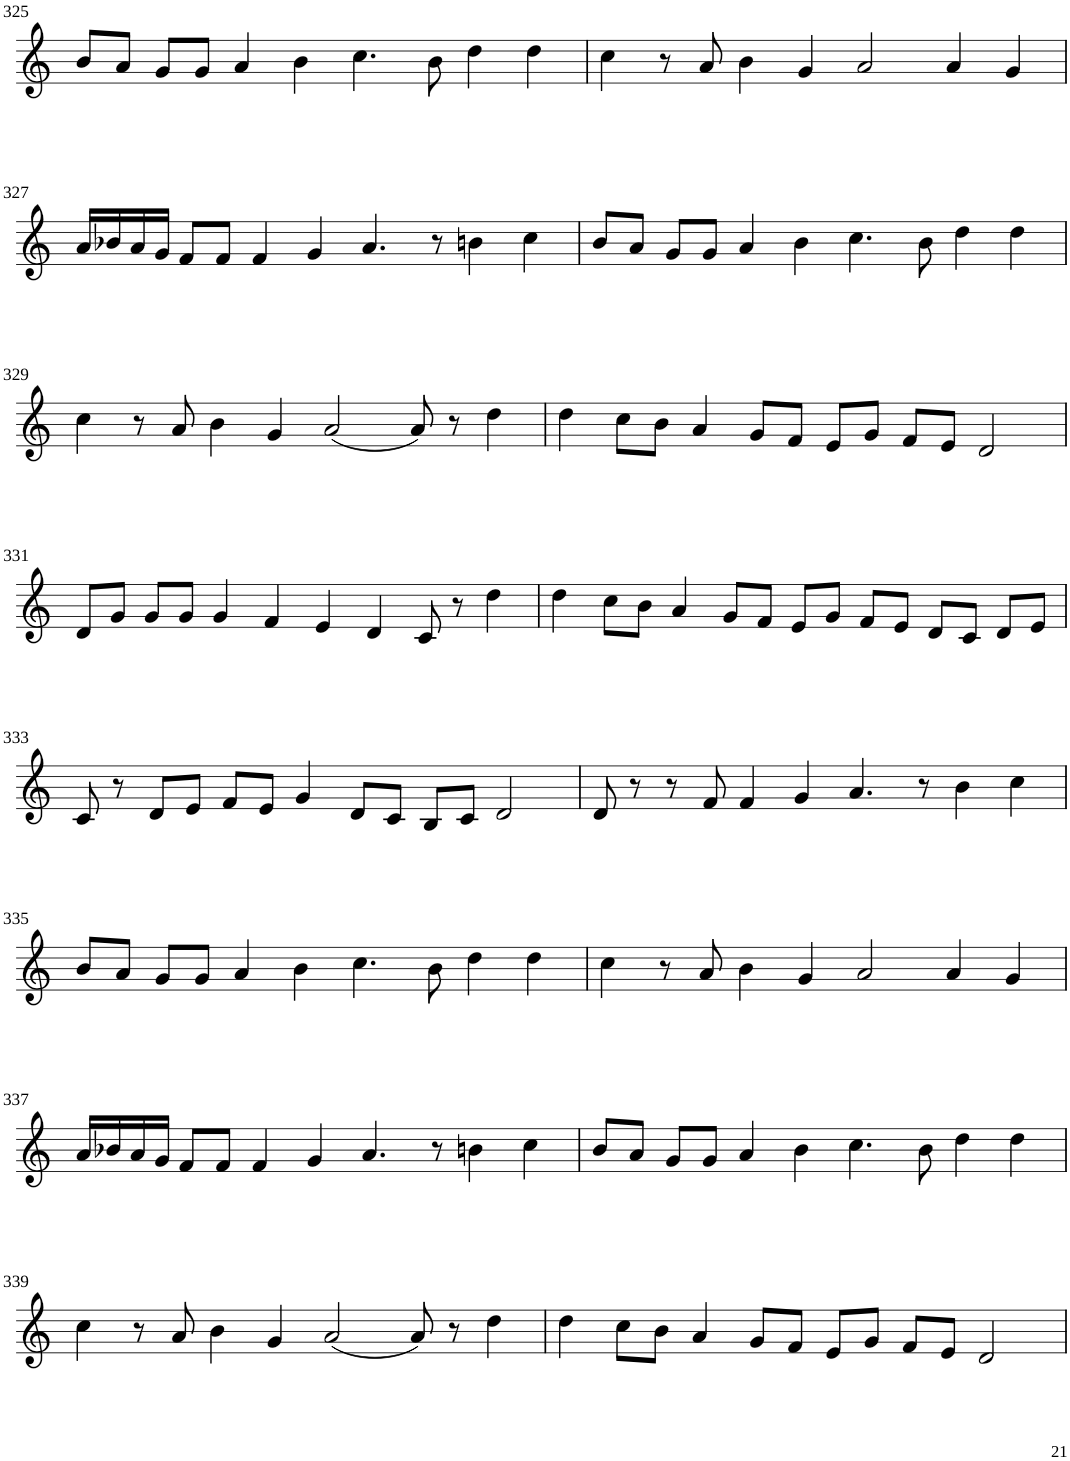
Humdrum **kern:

**kern
*part1
*staff1
*I"Violin
!!LO:PB:g=z
*clefG2
*k[]
*M8/4
=325
8b/L
8a/J
8g/L
8g/J
4a/
4b\
4.cc\
8b\
4dd\
4dd\
=326
4cc\
8r
8a/
4b\
4g/
2a/
4a/
4g/
!!LO:LB:g=z
=327
16a/LL
16b-X/
16a/
16g/JJ
8f/L
8f/J
4f/
4g/
4.a/
8r
4bn\
4cc\
=328
8b/L
8a/J
8g/L
8g/J
4a/
4b\
4.cc\
8b\
4dd\
4dd\
!!LO:LB:g=z
=329
4cc\
8r
8a/
4b\
4g/
(2a/
8a/)
8r
4dd\
=330
4dd\
8cc\L
8b\J
4a/
8g/L
8f/J
8e/L
8g/J
8f/L
8e/J
2d/
!!LO:LB:g=z
=331
8d/L
8g/J
8g/L
8g/J
4g/
4f/
4e/
4d/
8c/
8r
4dd\
=332
4dd\
8cc\L
8b\J
4a/
8g/L
8f/J
8e/L
8g/J
8f/L
8e/J
8d/L
8c/J
8d/L
8e/J
!!LO:LB:g=z
=333
8c/
8r
8d/L
8e/J
8f/L
8e/J
4g/
8d/L
8c/J
8B/L
8c/J
2d/
=334
8d/
8r
8r
8f/
4f/
4g/
4.a/
8r
4b\
4cc\
!!LO:LB:g=z
=335
8b/L
8a/J
8g/L
8g/J
4a/
4b\
4.cc\
8b\
4dd\
4dd\
=336
4cc\
8r
8a/
4b\
4g/
2a/
4a/
4g/
!!LO:LB:g=z
=337
16a/LL
16b-X/
16a/
16g/JJ
8f/L
8f/J
4f/
4g/
4.a/
8r
4bn\
4cc\
=338
8b/L
8a/J
8g/L
8g/J
4a/
4b\
4.cc\
8b\
4dd\
4dd\
!!LO:LB:g=z
=339
4cc\
8r
8a/
4b\
4g/
(2a/
8a/)
8r
4dd\
=340
4dd\
8cc\L
8b\J
4a/
8g/L
8f/J
8e/L
8g/J
8f/L
8e/J
2d/
=
*-
